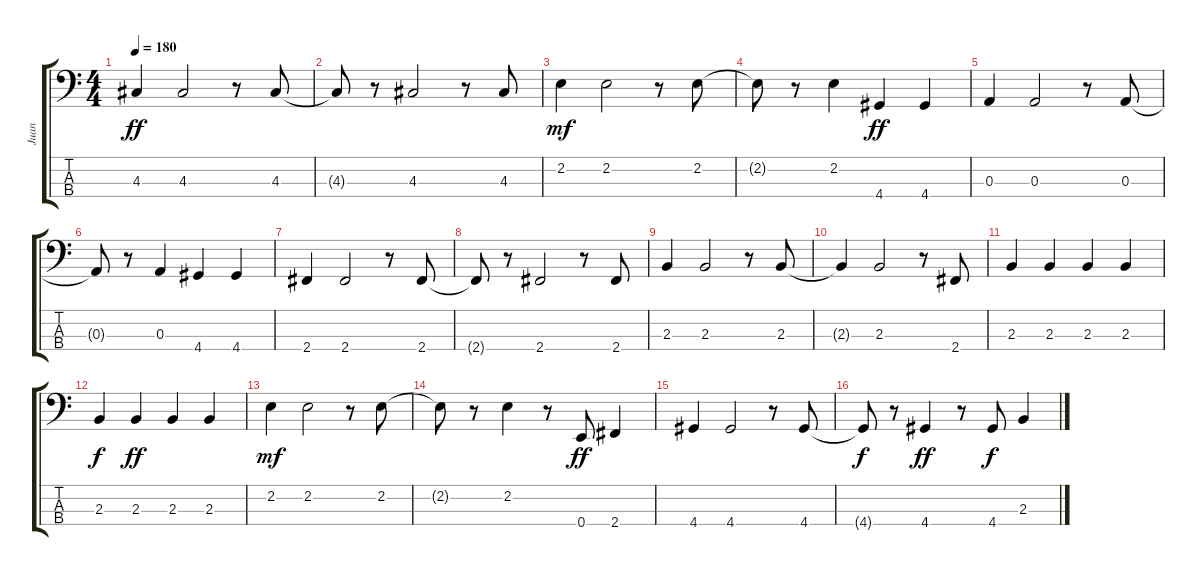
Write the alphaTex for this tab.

\track ("Juan" "Juan") {instrument electricbassfinger}
\staff {score tabs}
\tuning (G2 D2 A1 E1) {hide}
\ts (4 4)
\tempo 180
\clef f4
\ks c
4.3.4{dy ff} 4.3.2 r.8 4.3.8 |
4.3{t}.8 r.8 4.3.2 r.8 4.3.8 |
2.2.4{dy mf} 2.2.2 r.8 2.2.8 |
2.2{t}.8 r.8 2.2.4 4.4.4{dy ff} 4.4.4 |
0.3.4 0.3.2 r.8 0.3.8 |
0.3{t}.8 r.8 0.3.4 4.4.4 4.4.4 |
2.4.4 2.4.2 r.8 2.4.8 |
2.4{t}.8 r.8 2.4.2 r.8 2.4.8 |
2.3.4 2.3.2 r.8 2.3.8 |
2.3{t}.4 2.3.2 r.8 2.4.8 |
2.3.4 2.3.4 2.3.4 2.3.4 |
2.3.4{dy f} 2.3.4{dy ff} 2.3.4 2.3.4 |
2.2.4{dy mf} 2.2.2 r.8 2.2.8 |
2.2{t}.8 r.8 2.2.4 r.8 0.4.8{dy ff} 2.4.4 |
4.4.4 4.4.2 r.8 4.4.8 |
4.4{t}.8{dy f} r.8 4.4.4{dy ff} r.8 4.4.8{dy f} 2.3.4
